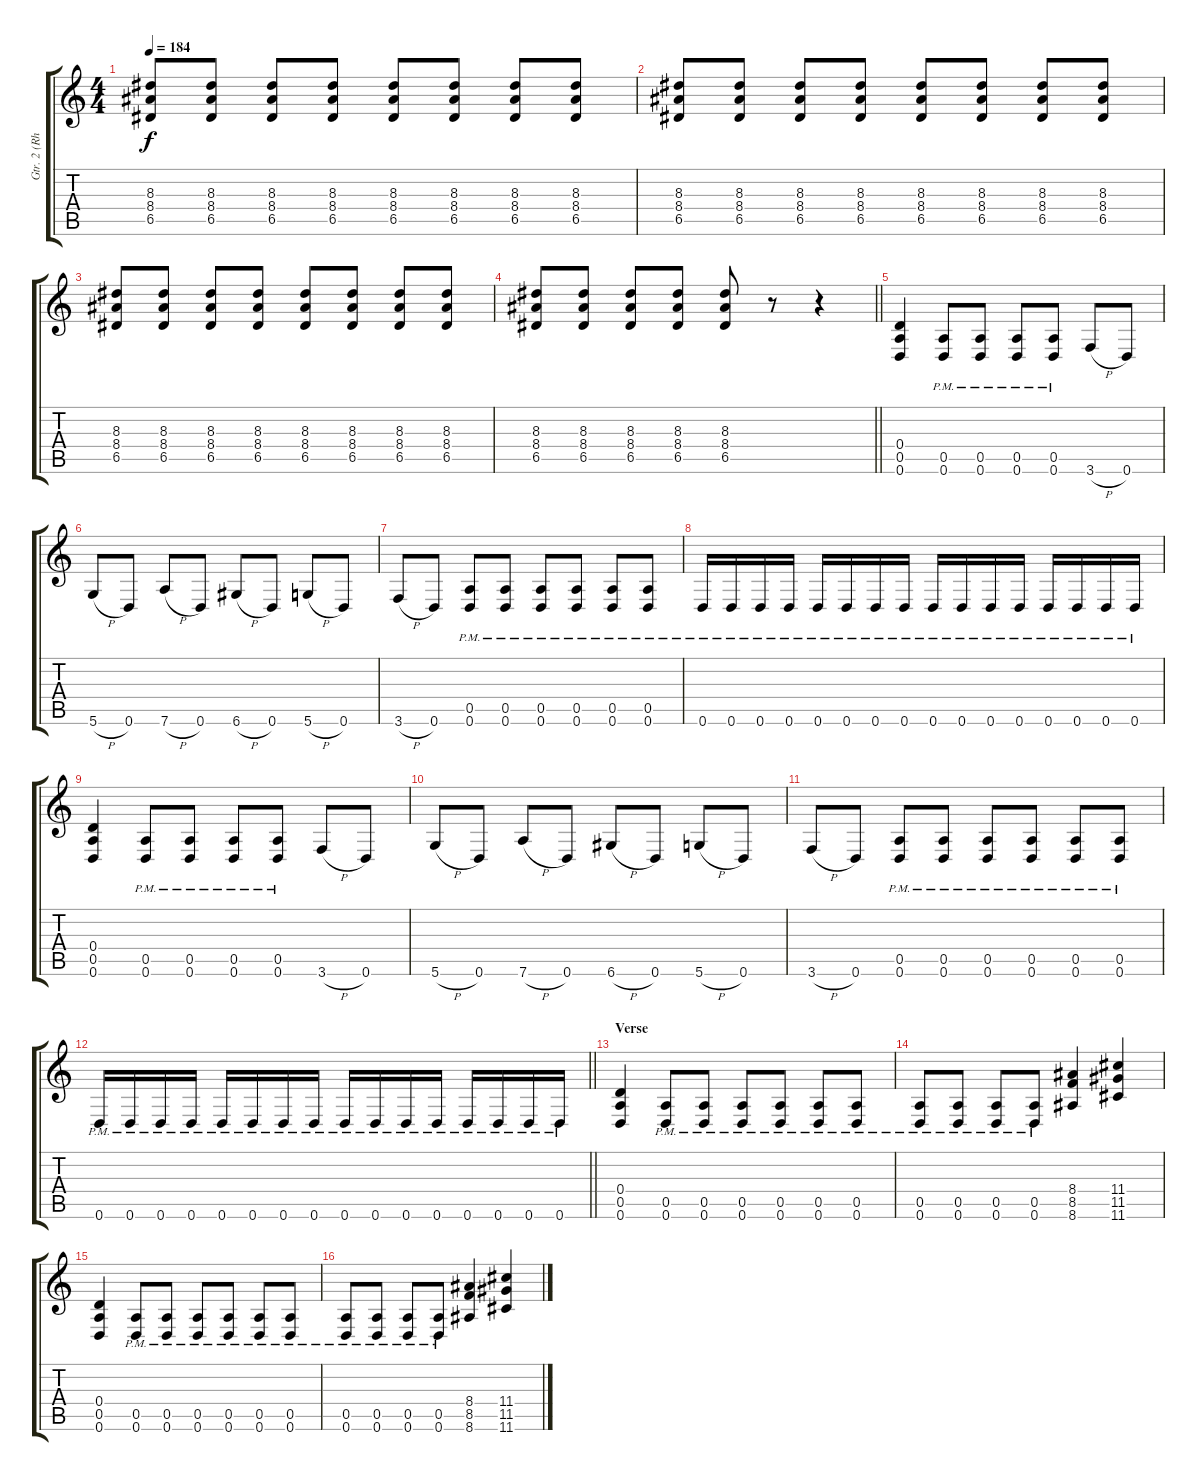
\track ("Gtr. 2 (Rhythm)" "Gtr. 2 (Rh") {instrument distortionguitar}
\staff {score tabs}
\tuning (E4 B3 G3 D3 A2 D2) {hide}
\ts (4 4)
\tempo 184
\clef g2
\ks c
(8.3 8.4 6.5).8{dy f} (8.3 8.4 6.5).8 (8.3 8.4 6.5).8 (8.3 8.4 6.5).8 (8.3 8.4 6.5).8 (8.3 8.4 6.5).8 (8.3 8.4 6.5).8 (8.3 8.4 6.5).8 |
(8.3 8.4 6.5).8 (8.3 8.4 6.5).8 (8.3 8.4 6.5).8 (8.3 8.4 6.5).8 (8.3 8.4 6.5).8 (8.3 8.4 6.5).8 (8.3 8.4 6.5).8 (8.3 8.4 6.5).8 |
(8.3 8.4 6.5).8 (8.3 8.4 6.5).8 (8.3 8.4 6.5).8 (8.3 8.4 6.5).8 (8.3 8.4 6.5).8 (8.3 8.4 6.5).8 (8.3 8.4 6.5).8 (8.3 8.4 6.5).8 |
\barLineRight lightlight
(8.3 8.4 6.5).8 (8.3 8.4 6.5).8 (8.3 8.4 6.5).8 (8.3 8.4 6.5).8 (8.3 8.4 6.5).8 r.8 r.4 |
(0.4 0.5 0.6).4 (0.5{pm} 0.6{pm}).8 (0.5{pm} 0.6{pm}).8 (0.5{pm} 0.6{pm}).8 (0.5{pm} 0.6{pm}).8 3.6{h}.8 0.6.8 |
5.6{h}.8 0.6.8 7.6{h}.8 0.6.8 6.6{h}.8 0.6.8 5.6{h}.8 0.6.8 |
3.6{h}.8 0.6.8 (0.5{pm} 0.6{pm}).8 (0.5{pm} 0.6{pm}).8 (0.5{pm} 0.6{pm}).8 (0.5{pm} 0.6{pm}).8 (0.5{pm} 0.6{pm}).8 (0.5{pm} 0.6{pm}).8 |
0.6{pm}.16 0.6{pm}.16 0.6{pm}.16 0.6{pm}.16 0.6{pm}.16 0.6{pm}.16 0.6{pm}.16 0.6{pm}.16 0.6{pm}.16 0.6{pm}.16 0.6{pm}.16 0.6{pm}.16 0.6{pm}.16 0.6{pm}.16 0.6{pm}.16 0.6{pm}.16 |
(0.4 0.5 0.6).4 (0.5{pm} 0.6{pm}).8 (0.5{pm} 0.6{pm}).8 (0.5{pm} 0.6{pm}).8 (0.5{pm} 0.6{pm}).8 3.6{h}.8 0.6.8 |
5.6{h}.8 0.6.8 7.6{h}.8 0.6.8 6.6{h}.8 0.6.8 5.6{h}.8 0.6.8 |
3.6{h}.8 0.6.8 (0.5{pm} 0.6{pm}).8 (0.5{pm} 0.6{pm}).8 (0.5{pm} 0.6{pm}).8 (0.5{pm} 0.6{pm}).8 (0.5{pm} 0.6{pm}).8 (0.5{pm} 0.6{pm}).8 |
\barLineRight lightlight
0.6{pm}.16 0.6{pm}.16 0.6{pm}.16 0.6{pm}.16 0.6{pm}.16 0.6{pm}.16 0.6{pm}.16 0.6{pm}.16 0.6{pm}.16 0.6{pm}.16 0.6{pm}.16 0.6{pm}.16 0.6{pm}.16 0.6{pm}.16 0.6{pm}.16 0.6{pm}.16 |
\section ("" "Verse")
(0.4 0.5 0.6).4 (0.5{pm} 0.6{pm}).8 (0.5{pm} 0.6{pm}).8 (0.5{pm} 0.6{pm}).8 (0.5{pm} 0.6{pm}).8 (0.5{pm} 0.6{pm}).8 (0.5{pm} 0.6{pm}).8 |
(0.5{pm} 0.6{pm}).8 (0.5{pm} 0.6{pm}).8 (0.5{pm} 0.6{pm}).8 (0.5{pm} 0.6{pm}).8 (8.4 8.5 8.6).4 (11.4 11.5 11.6).4 |
(0.4 0.5 0.6).4 (0.5{pm} 0.6{pm}).8 (0.5{pm} 0.6{pm}).8 (0.5{pm} 0.6{pm}).8 (0.5{pm} 0.6{pm}).8 (0.5{pm} 0.6{pm}).8 (0.5{pm} 0.6{pm}).8 |
(0.5{pm} 0.6{pm}).8 (0.5{pm} 0.6{pm}).8 (0.5{pm} 0.6{pm}).8 (0.5{pm} 0.6{pm}).8 (8.4 8.5 8.6).4 (11.4 11.5 11.6).4
